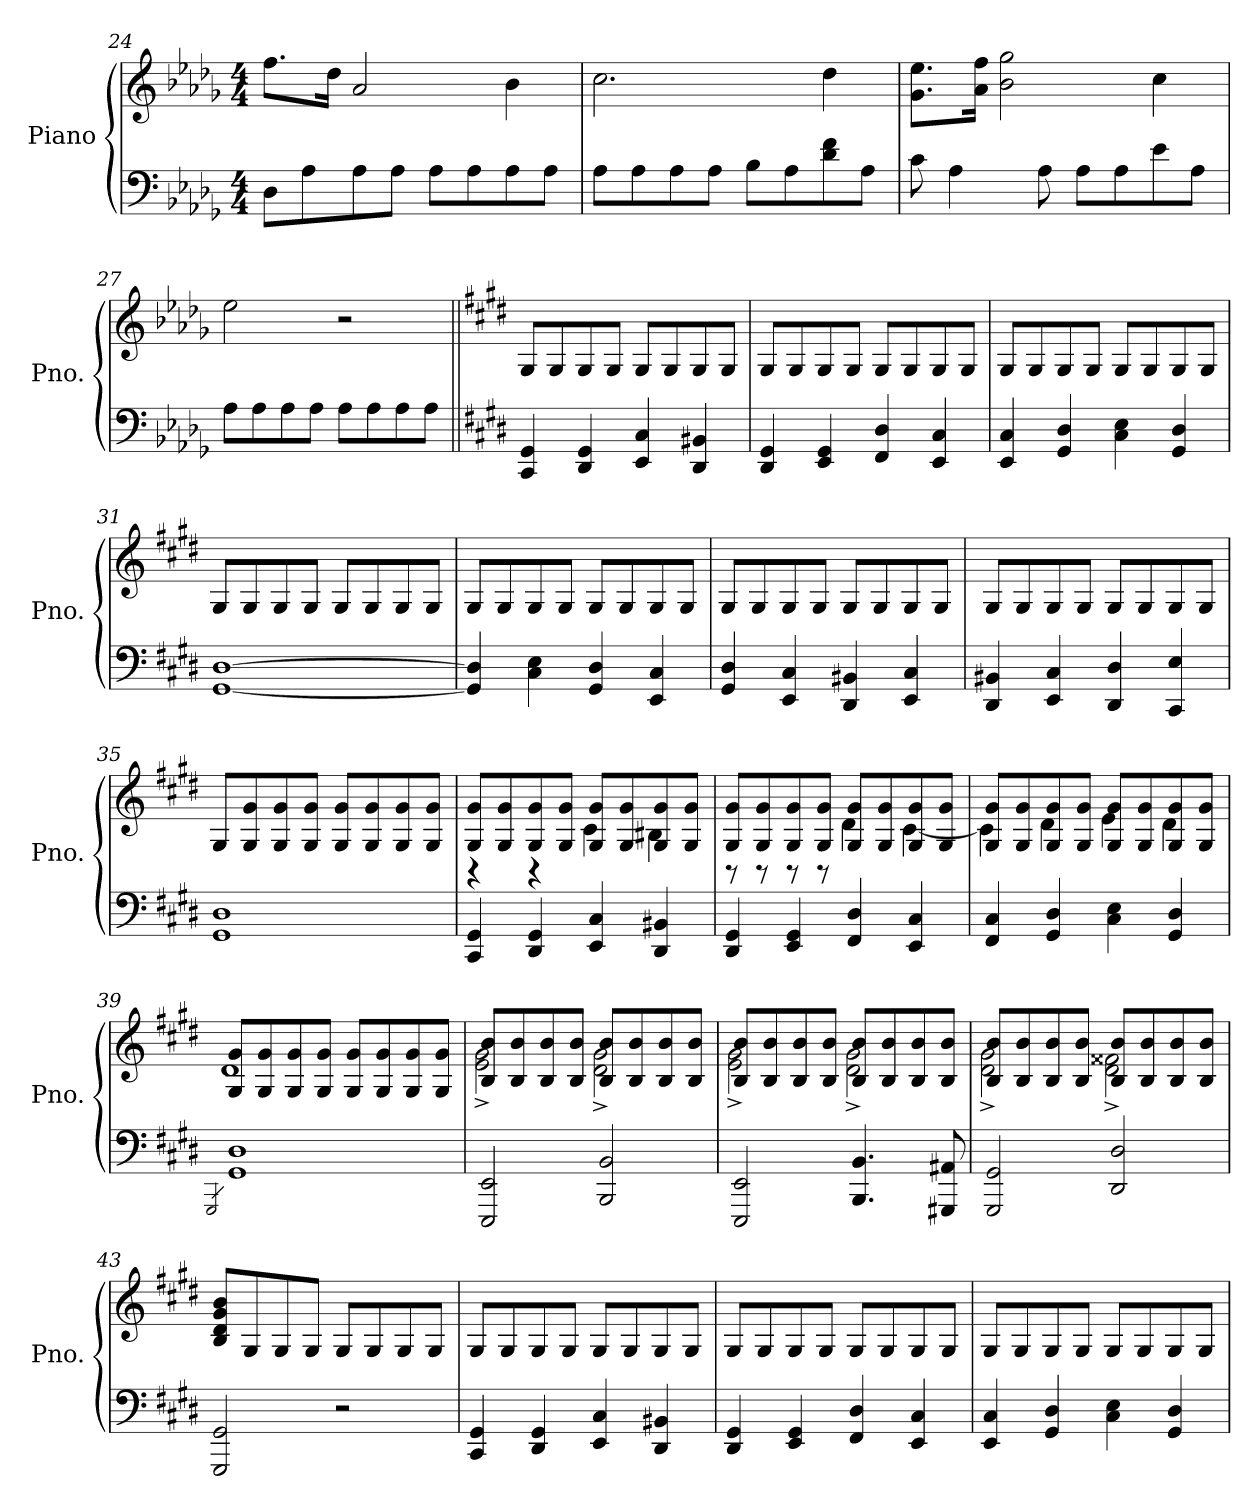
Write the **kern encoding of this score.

**kern	**kern
*part1	*part1
*staff2	*staff1
*I"Piano	*
*I'Pno.	*
!!LO:LB:g=z
*clefF4	*clefG2
*k[b-e-a-d-g-]	*k[b-e-a-d-g-]
*D-:	*D-:
*M4/4	*M4/4
=24	=24
8D-\L	8.ff\L
8A-\	.
.	16dd-\Jk
8A-\	2a-/
8A-\J	.
8A-\L	.
8A-\	.
8A-\	4b-\
8A-\J	.
=25	=25
8A-\L	2.cc\
8A-\	.
8A-\	.
8A-\J	.
8B-\L	.
8A-\	.
8d-\ 8f\	4dd-\
8A-\J	.
=26	=26
8c\	8.g-\ 8.ee-\L
4A-\	.
.	16a-\ 16ff\Jk
.	2b-\ 2gg-\
8A-\	.
8A-\L	.
8A-\	.
8e-\	4cc\
8A-\J	.
=27	=27
8A-\L	2ee-\
8A-\	.
8A-\	.
8A-\J	.
8A-\L	2r
8A-\	.
8A-\	.
8A-\J	.
!!LO:LB:g=z
=28||	=28||
*k[f#c#g#d#]	*k[f#c#g#d#]
*E:	*E:
4CC#/ 4GG#/	8G#/L
.	8G#/
4DD#/ 4GG#/	8G#/
.	8G#/J
4EE/ 4C#/	8G#/L
.	8G#/
4DD#/ 4BB#X/	8G#/
.	8G#/J
=29	=29
4DD#/ 4GG#/	8G#/L
.	8G#/
4EE/ 4GG#/	8G#/
.	8G#/J
4FF#/ 4D#/	8G#/L
.	8G#/
4EE/ 4C#/	8G#/
.	8G#/J
=30	=30
4EE/ 4C#/	8G#/L
.	8G#/
4GG#/ 4D#/	8G#/
.	8G#/J
4C#\ 4E\	8G#/L
.	8G#/
4GG#/ 4D#/	8G#/
.	8G#/J
=31	=31
[1GG# [1D#	8G#/L
.	8G#/
.	8G#/
.	8G#/J
.	8G#/L
.	8G#/
.	8G#/
.	8G#/J
!!LO:LB:g=z
=32	=32
4GG#/] 4D#/]	8G#/L
.	8G#/
4C#\ 4E\	8G#/
.	8G#/J
4GG#/ 4D#/	8G#/L
.	8G#/
4EE/ 4C#/	8G#/
.	8G#/J
=33	=33
4GG#/ 4D#/	8G#/L
.	8G#/
4EE/ 4C#/	8G#/
.	8G#/J
4DD#/ 4BB#X/	8G#/L
.	8G#/
4EE/ 4C#/	8G#/
.	8G#/J
=34	=34
4DD#/ 4BB#X/	8G#/L
.	8G#/
4EE/ 4C#/	8G#/
.	8G#/J
4DD#/ 4D#/	8G#/L
.	8G#/
4CC#/ 4E/	8G#/
.	8G#/J
=35	=35
1GG# 1D#	8G#/L
.	8G#/ 8g#/
.	8G#/ 8g#/
.	8G#/ 8g#/J
.	8G#/ 8g#/L
.	8G#/ 8g#/
.	8G#/ 8g#/
.	8G#/ 8g#/J
!!LO:LB:g=z
=36	=36
*	*^
4CC#/ 4GG#/	8G#/ 8g#/L	4r
.	8G#/ 8g#/	.
4DD#/ 4GG#/	8G#/ 8g#/	4r
.	8G#/ 8g#/J	.
4EE/ 4C#/	8G#/ 8g#/L	4c#\
.	8G#/ 8g#/	.
4DD#/ 4BB#X/	8G#/ 8g#/	4B#X\
.	8G#/ 8g#/J	.
=37	=37	=37
4DD#/ 4GG#/	8G#/ 8g#/L	8r
.	8G#/ 8g#/	8r
4EE/ 4GG#/	8G#/ 8g#/	8r
.	8G#/ 8g#/J	8r
4FF#/ 4D#/	8G#/ 8g#/L	4d#\
.	8G#/ 8g#/	.
4EE/ 4C#/	8G#/ 8g#/	[4c#\
.	8G#/ 8g#/J	.
=38	=38	=38
4FF#/ 4C#/	8G#/ 8g#/L	4c#\]
.	8G#/ 8g#/	.
4GG#/ 4D#/	8G#/ 8g#/	4d#\
.	8G#/ 8g#/J	.
4C#\ 4E\	8G#/ 8g#/L	4e\
.	8G#/ 8g#/	.
4GG#/ 4D#/	8G#/ 8g#/	4d#\
.	8G#/ 8g#/J	.
=39	=39	=39
2qGGG#/	.	.
1GG# 1D#	8G#/ 8g#/L	1d#
.	8G#/ 8g#/	.
.	8G#/ 8g#/	.
.	8G#/ 8g#/J	.
.	8G#/ 8g#/L	.
.	8G#/ 8g#/	.
.	8G#/ 8g#/	.
.	8G#/ 8g#/J	.
!!LO:PB:g=z	!!
=40	=40	=40
2EEE/ 2EE/	8B/ 8b/L	2e\^ 2g#\^
.	8B/ 8b/	.
.	8B/ 8b/	.
.	8B/ 8b/J	.
2BBB/ 2BB/	8B/ 8b/L	2d#\^ 2g#\^
.	8B/ 8b/	.
.	8B/ 8b/	.
.	8B/ 8b/J	.
=41	=41	=41
2EEE/ 2EE/	8B/ 8b/L	2e\^ 2g#\^
.	8B/ 8b/	.
.	8B/ 8b/	.
.	8B/ 8b/J	.
4.BBB/ 4.BB/	8B/ 8b/L	2d#\^ 2g#\^
.	8B/ 8b/	.
.	8B/ 8b/	.
8GGG#X/ 8AA#X/	8B/ 8b/J	.
=42	=42	=42
2GGG#/ 2GG#/	8B/ 8b/L	2d#\^ 2g#\^
.	8B/ 8b/	.
.	8B/ 8b/	.
.	8B/ 8b/J	.
2DD#/ 2D#/	8B/ 8b/L	2d#\^ 2f##X\^
.	8B/ 8b/	.
.	8B/ 8b/	.
.	8B/ 8b/J	.
*	*v	*v
=43	=43
2GGG#/ 2GG#/	8B/ 8d#/ 8g#/ 8b/L
.	8G#/
.	8G#/
.	8G#/J
2r	8G#/L
.	8G#/
.	8G#/
.	8G#/J
!!LO:LB:g=z
=44	=44
4CC#/ 4GG#/	8G#/L
.	8G#/
4DD#/ 4GG#/	8G#/
.	8G#/J
4EE/ 4C#/	8G#/L
.	8G#/
4DD#/ 4BB#X/	8G#/
.	8G#/J
=45	=45
4DD#/ 4GG#/	8G#/L
.	8G#/
4EE/ 4GG#/	8G#/
.	8G#/J
4FF#/ 4D#/	8G#/L
.	8G#/
4EE/ 4C#/	8G#/
.	8G#/J
=46	=46
4EE/ 4C#/	8G#/L
.	8G#/
4GG#/ 4D#/	8G#/
.	8G#/J
4C#\ 4E\	8G#/L
.	8G#/
4GG#/ 4D#/	8G#/
.	8G#/J
=	=
*-	*-
